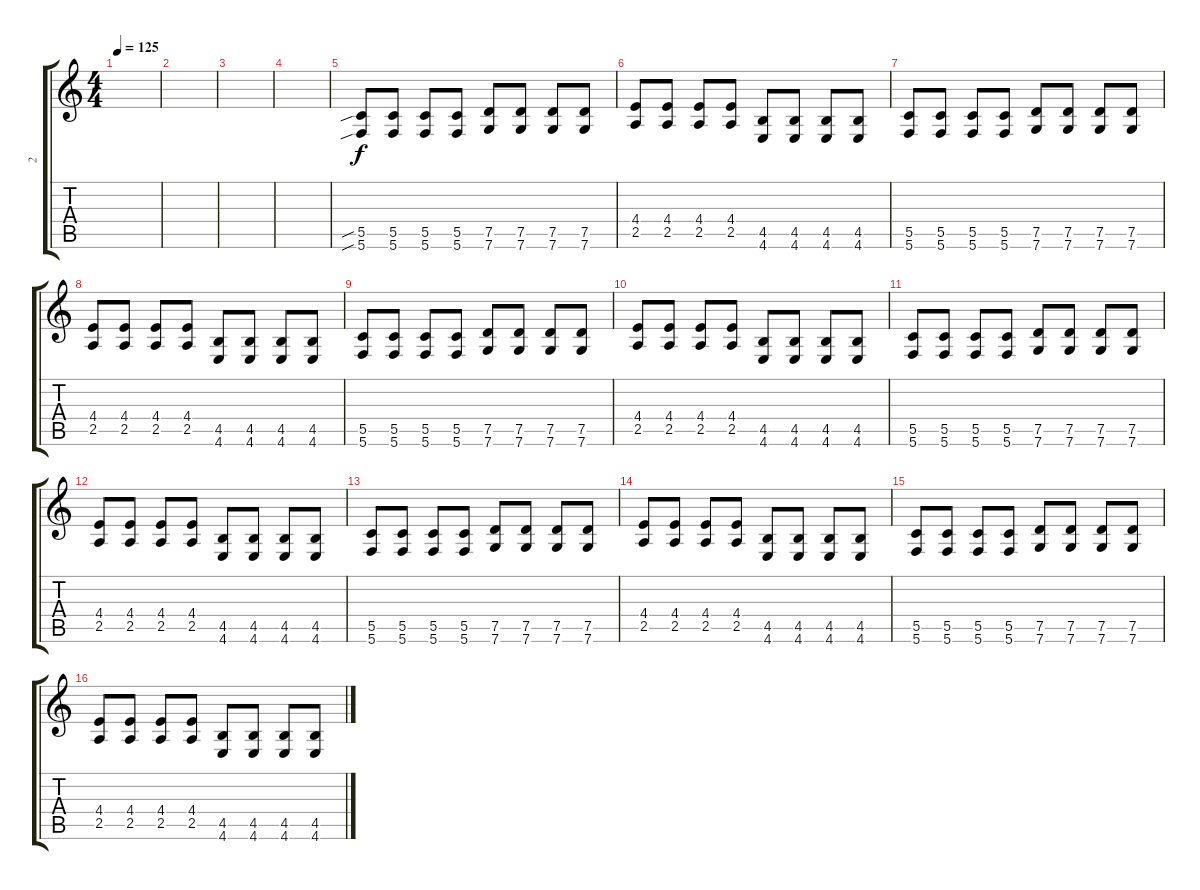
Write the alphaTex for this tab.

\track ("2" "2") {instrument distortionguitar}
\staff {score tabs}
\tuning (D4 A3 F3 C3 G2 C2) {hide}
\ts (4 4)
\tempo 125
\clef g2
\ks c
|
|
|
|
(5.5{sib} 5.6{sib}).8 (5.5 5.6).8 (5.5 5.6).8 (5.5 5.6).8 (7.5 7.6).8 (7.5 7.6).8 (7.5 7.6).8 (7.5 7.6).8 |
(4.4 2.5).8 (4.4 2.5).8 (4.4 2.5).8 (4.4 2.5).8 (4.5 4.6).8 (4.5 4.6).8 (4.5 4.6).8 (4.5 4.6).8 |
(5.5 5.6).8 (5.5 5.6).8 (5.5 5.6).8 (5.5 5.6).8 (7.5 7.6).8 (7.5 7.6).8 (7.5 7.6).8 (7.5 7.6).8 |
(4.4 2.5).8 (4.4 2.5).8 (4.4 2.5).8 (4.4 2.5).8 (4.5 4.6).8 (4.5 4.6).8 (4.5 4.6).8 (4.5 4.6).8 |
(5.5 5.6).8 (5.5 5.6).8 (5.5 5.6).8 (5.5 5.6).8 (7.5 7.6).8 (7.5 7.6).8 (7.5 7.6).8 (7.5 7.6).8 |
(4.4 2.5).8 (4.4 2.5).8 (4.4 2.5).8 (4.4 2.5).8 (4.5 4.6).8 (4.5 4.6).8 (4.5 4.6).8 (4.5 4.6).8 |
(5.5 5.6).8 (5.5 5.6).8 (5.5 5.6).8 (5.5 5.6).8 (7.5 7.6).8 (7.5 7.6).8 (7.5 7.6).8 (7.5 7.6).8 |
(4.4 2.5).8 (4.4 2.5).8 (4.4 2.5).8 (4.4 2.5).8 (4.5 4.6).8 (4.5 4.6).8 (4.5 4.6).8 (4.5 4.6).8 |
(5.5 5.6).8 (5.5 5.6).8 (5.5 5.6).8 (5.5 5.6).8 (7.5 7.6).8 (7.5 7.6).8 (7.5 7.6).8 (7.5 7.6).8 |
(4.4 2.5).8 (4.4 2.5).8 (4.4 2.5).8 (4.4 2.5).8 (4.5 4.6).8 (4.5 4.6).8 (4.5 4.6).8 (4.5 4.6).8 |
(5.5 5.6).8 (5.5 5.6).8 (5.5 5.6).8 (5.5 5.6).8 (7.5 7.6).8 (7.5 7.6).8 (7.5 7.6).8 (7.5 7.6).8 |
(4.4 2.5).8 (4.4 2.5).8 (4.4 2.5).8 (4.4 2.5).8 (4.5 4.6).8 (4.5 4.6).8 (4.5 4.6).8 (4.5 4.6).8
